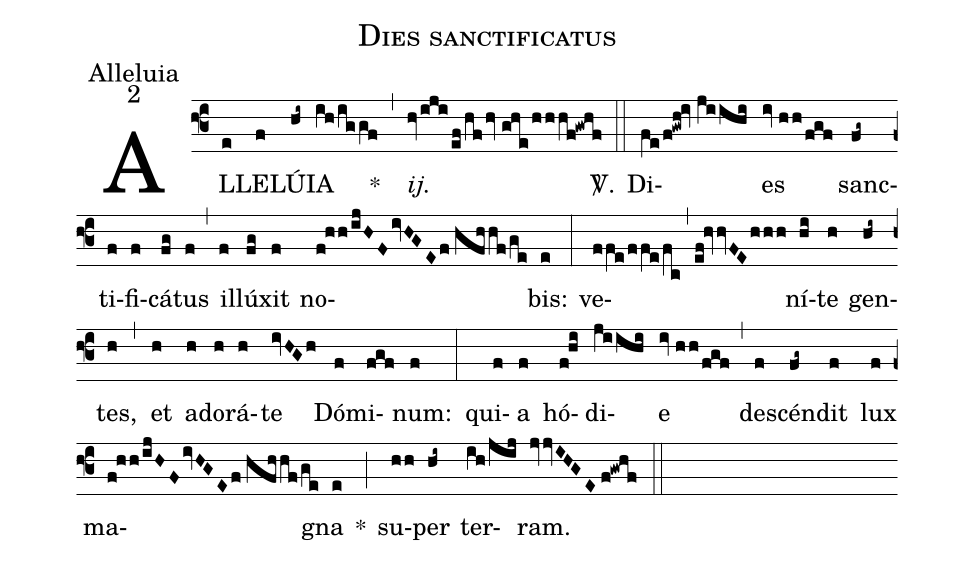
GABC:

name:Dies sanctificatus;
office-part:Alleluia;
mode:2;
%%
(f3) AL(e)LE(f)LÚ(hi~)IA(ih/iggf) *(,) <i>ij.</i>(hv/iji/ef/hfhv//ghe/hhhf!gwhf) <sp>V/</sp>.(::) Di(fe/f!gwh!iv//ji/ihi)es(iv//hh/fgf) sanc(fg~)ti(f)fi(f)cá(fg)tus(f) (,) il(f)lú(fg)xit(f) no(f!hh/ijHFivHGEf//hfh/hf/ge)bis:(e) (:) ve(ffe/ffe/fc,ef!hvhvFEhhh)ní(hi)te(h) gen(hi~)tes,(h) (,) et(h) a(h)do(h)rá(h)te(ivHGh) Dó(f)mi(fgf)num:(f) (:) qui(f)a(f) hó(f!hi)di(ji/ihi)e(iv//hh/fgf) (,) de(f)scén(fg~)dit(f) lux(f) ma(f!hh/ijHFivHGEf//hfh/hf/ge)gna(e) *(;) su(hh)per(hi~) ter(ih/jij)ram.(jvjvIHGE//f!gwhf) (::)
